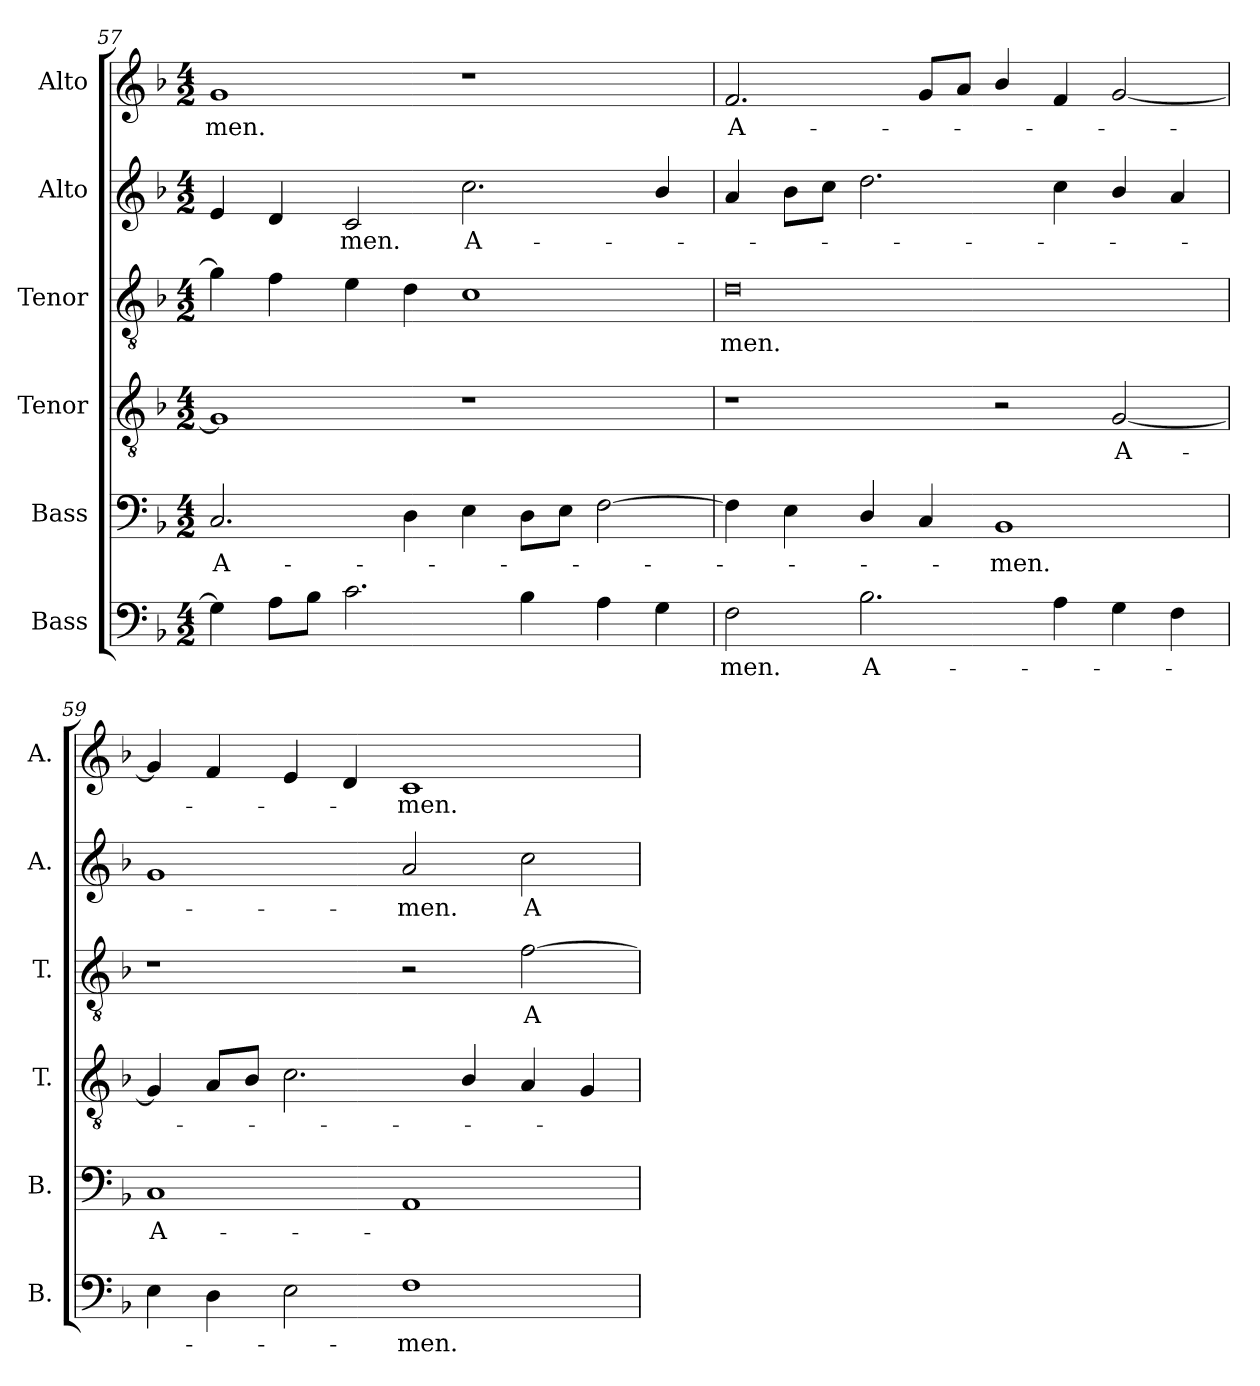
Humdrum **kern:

**kern	**text	**kern	**text	**kern	**text	**kern	**text	**kern	**text	**kern	**text
*part6	*part6	*part5	*part5	*part4	*part4	*part3	*part3	*part2	*part2	*part1	*part1
*staff6	*staff6	*staff5	*staff5	*staff4	*staff4	*staff3	*staff3	*staff2	*staff2	*staff1	*staff1
*I"Bass	*	*I"Bass	*	*I"Tenor	*	*I"Tenor	*	*I"Alto	*	*I"Alto	*
*I'B.	*	*I'B.	*	*I'T.	*	*I'T.	*	*I'A.	*	*I'A.	*
!!LO:PB:g=z
*clefF4	*	*clefF4	*	*clefGv2	*	*clefGv2	*	*clefG2	*	*clefG2	*
*	*	*	*	*ITrd7c12	*	*ITrd7c12	*	*	*	*	*
*k[b-]	*	*k[b-]	*	*k[b-]	*	*k[b-]	*	*k[b-]	*	*k[b-]	*
*F:	*	*F:	*	*F:	*	*F:	*	*F:	*	*F:	*
*M4/2	*	*M4/2	*	*M4/2	*	*M4/2	*	*M4/2	*	*M4/2	*
=57	=57	=57	=57	=57	=57	=57	=57	=57	=57	=57	=57
!	!	!	!LO:LY:b:color=#000000	!	!	!	!	!	!	!	!
!	!	!	!	!	!	!	!	!	!	!	!LO:LY:b:color=#000000
4Gi\]	.	2.Ci/	A-	1GGi]	.	4Gi\]	.	4ei/	.	1gi	-men.
8Ai\L	.	.	.	.	.	4Fi\	.	4di/	.	.	.
8B-i\J	.	.	.	.	.	.	.	.	.	.	.
!	!	!	!	!	!	!	!	!	!LO:LY:b:color=#000000	!	!
2.ci\	.	.	.	.	.	4Ei\	.	2ci/	-men.	.	.
.	.	4Di\	.	.	.	4Di\	.	.	.	.	.
!	!	!	!	!	!	!	!	!	!LO:LY:b:color=#000000	!	!
.	.	4Ei\	.	1r	.	1Ci	.	2.cci\	A-	1r	.
4B-i\	.	8Di\L	.	.	.	.	.	.	.	.	.
.	.	8Ei\J	.	.	.	.	.	.	.	.	.
4Ai\	.	[2Fi\	.	.	.	.	.	.	.	.	.
4Gi\	.	.	.	.	.	.	.	4b-i/	.	.	.
=58	=58	=58	=58	=58	=58	=58	=58	=58	=58	=58	=58
!	!LO:LY:b:color=#000000	!	!	!	!	!	!	!	!	!	!
!	!	!	!	!	!	!	!LO:LY:b:color=#000000	!	!	!	!
!	!	!	!	!	!	!	!	!	!	!	!LO:LY:b:color=#000000
2Fi\	-men.	4Fi\]	.	1r	.	0Di	-men.	4ai/	.	2.fi/	A-
.	.	4Ei\	.	.	.	.	.	8b-i\L	.	.	.
.	.	.	.	.	.	.	.	8cci\J	.	.	.
!	!LO:LY:b:color=#000000	!	!	!	!	!	!	!	!	!	!
2.B-i\	A-	4Di/	.	.	.	.	.	2.ddi\	.	.	.
.	.	4Ci/	.	.	.	.	.	.	.	8gi/L	.
.	.	.	.	.	.	.	.	.	.	8ai/J	.
!	!	!	!LO:LY:b:color=#000000	!	!	!	!	!	!	!	!
.	.	1BB-i	-men.	2r	.	.	.	.	.	4b-i/	.
4Ai\	.	.	.	.	.	.	.	4cci\	.	4fi/	.
!	!	!	!	!	!LO:LY:b:color=#000000	!	!	!	!	!	!
4Gi\	.	.	.	[2GGi/	A-	.	.	4b-i/	.	[2gi/	.
4Fi\	.	.	.	.	.	.	.	4ai/	.	.	.
=59	=59	=59	=59	=59	=59	=59	=59	=59	=59	=59	=59
!	!	!	!LO:LY:b:color=#000000	!	!	!	!	!	!	!	!
4Ei\	.	1Ci	A-	4GGi/]	.	1r	.	1gi	.	4gi/]	.
4Di\	.	.	.	8AAi/L	.	.	.	.	.	4fi/	.
.	.	.	.	8BB-i/J	.	.	.	.	.	.	.
2Ei\	.	.	.	2.Ci\	.	.	.	.	.	4ei/	.
.	.	.	.	.	.	.	.	.	.	4di/	.
!	!LO:LY:b:color=#000000	!	!	!	!	!	!	!	!	!	!
!	!	!	!	!	!	!	!	!	!LO:LY:b:color=#000000	!	!
!	!	!	!	!	!	!	!	!	!	!	!LO:LY:b:color=#000000
1Fi	-men.	1AAi	.	.	.	2r	.	2ai/	-men.	1ci	-men.
.	.	.	.	4BB-i/	.	.	.	.	.	.	.
!	!	!	!	!	!	!	!LO:LY:b:color=#000000	!	!	!	!
!	!	!	!	!	!	!	!	!	!LO:LY:b:color=#000000	!	!
.	.	.	.	4AAi/	.	[2Fi\	A-	2cci\	A-	.	.
.	.	.	.	4GGi/	.	.	.	.	.	.	.
=	=	=	=	=	=	=	=	=	=	=	=
*-	*-	*-	*-	*-	*-	*-	*-	*-	*-	*-	*-
